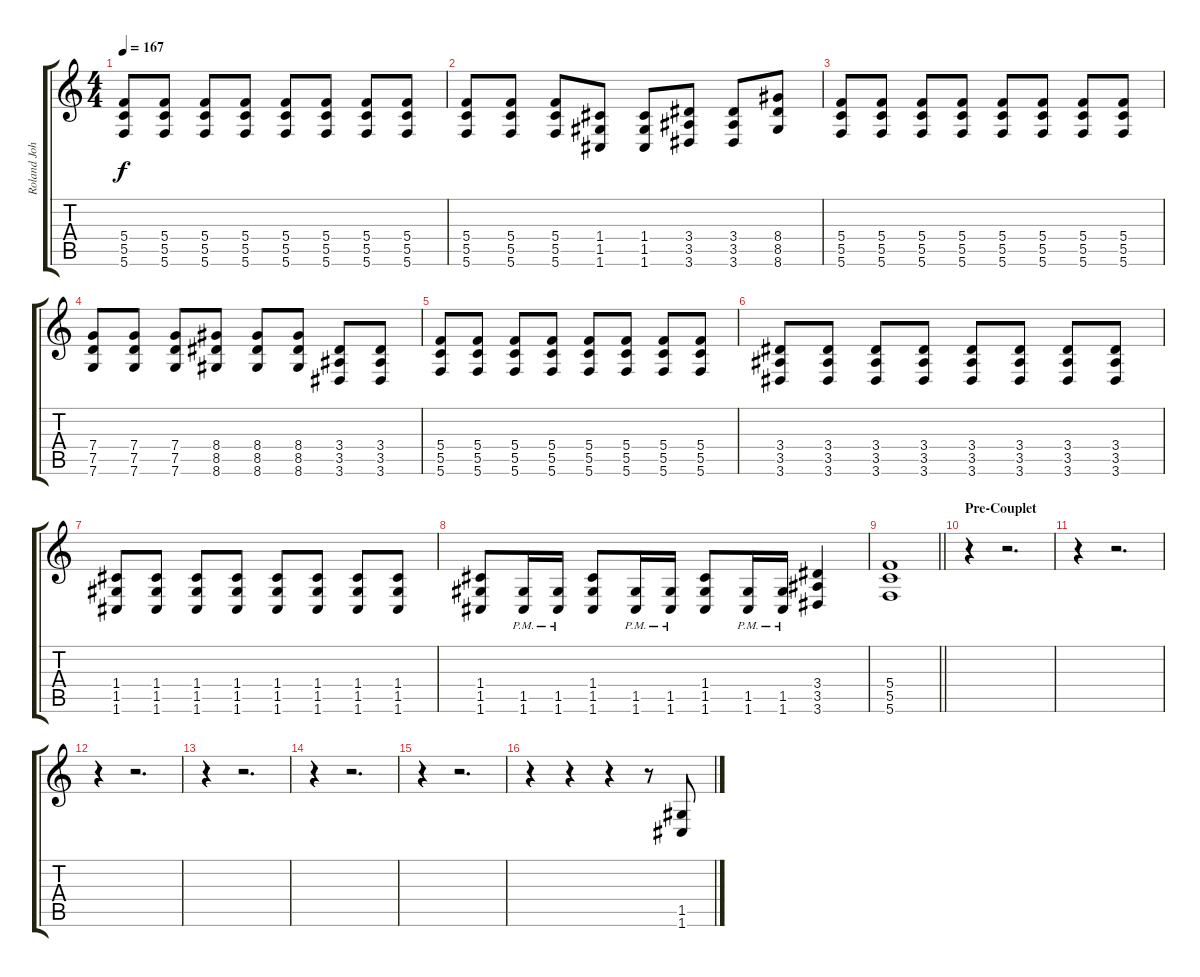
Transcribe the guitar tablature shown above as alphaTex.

\track ("Roland Johansson" "Roland Joh") {instrument distortionguitar}
\staff {score tabs}
\tuning (D4 A3 F3 C3 G2 C2) {hide}
\ts (4 4)
\tempo 167
\clef g2
\ks c
(5.4 5.5 5.6).8{dy f} (5.4 5.5 5.6).8 (5.4 5.5 5.6).8 (5.4 5.5 5.6).8 (5.4 5.5 5.6).8 (5.4 5.5 5.6).8 (5.4 5.5 5.6).8 (5.4 5.5 5.6).8 |
(5.4 5.5 5.6).8 (5.4 5.5 5.6).8 (5.4 5.5 5.6).8 (1.4 1.5 1.6).8 (1.4 1.5 1.6).8 (3.4 3.5 3.6).8 (3.4 3.5 3.6).8 (8.4 8.5 8.6).8 |
(5.4 5.5 5.6).8 (5.4 5.5 5.6).8 (5.4 5.5 5.6).8 (5.4 5.5 5.6).8 (5.4 5.5 5.6).8 (5.4 5.5 5.6).8 (5.4 5.5 5.6).8 (5.4 5.5 5.6).8 |
(7.4 7.5 7.6).8 (7.4 7.5 7.6).8 (7.4 7.5 7.6).8 (8.4 8.5 8.6).8 (8.4 8.5 8.6).8 (8.4 8.5 8.6).8 (3.4 3.5 3.6).8 (3.4 3.5 3.6).8 |
(5.4 5.5 5.6).8 (5.4 5.5 5.6).8 (5.4 5.5 5.6).8 (5.4 5.5 5.6).8 (5.4 5.5 5.6).8 (5.4 5.5 5.6).8 (5.4 5.5 5.6).8 (5.4 5.5 5.6).8 |
(3.4 3.5 3.6).8 (3.4 3.5 3.6).8 (3.4 3.5 3.6).8 (3.4 3.5 3.6).8 (3.4 3.5 3.6).8 (3.4 3.5 3.6).8 (3.4 3.5 3.6).8 (3.4 3.5 3.6).8 |
(1.4 1.5 1.6).8 (1.4 1.5 1.6).8 (1.4 1.5 1.6).8 (1.4 1.5 1.6).8 (1.4 1.5 1.6).8 (1.4 1.5 1.6).8 (1.4 1.5 1.6).8 (1.4 1.5 1.6).8 |
(1.4 1.5 1.6).8 (1.5{pm} 1.6{pm}).16 (1.5{pm} 1.6{pm}).16 (1.4 1.5 1.6).8 (1.5{pm} 1.6{pm}).16 (1.5{pm} 1.6{pm}).16 (1.4 1.5 1.6).8 (1.5{pm} 1.6{pm}).16 (1.5{pm} 1.6{pm}).16 (3.4 3.5 3.6).4 |
\barLineRight lightlight
(5.4 5.5 5.6).1 |
\section ("" "Pre-Couplet")
r.4 r.2{d} |
r.4 r.2{d} |
r.4 r.2{d} |
r.4 r.2{d} |
r.4 r.2{d} |
r.4 r.2{d} |
r.4 r.4 r.4 r.8 (1.5 1.6).8
